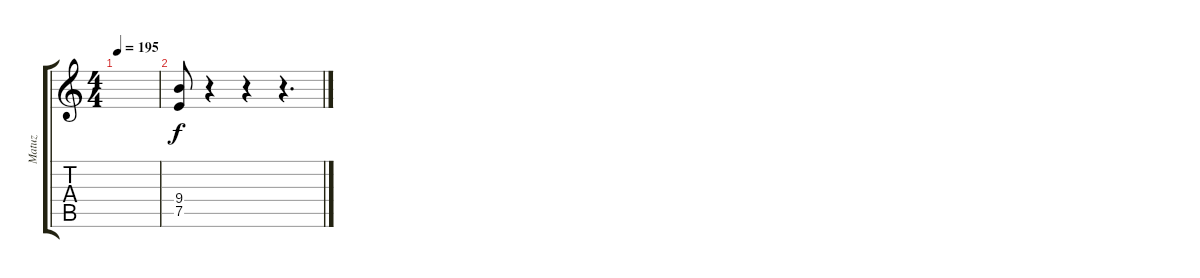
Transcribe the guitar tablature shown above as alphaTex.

\track ("Matuz" "Matuz") {instrument overdrivenguitar}
\staff {score tabs}
\tuning (E4 B3 G3 D3 A2 E2) {hide}
\ts (4 4)
\tempo 195
\clef g2
\ks c
|
(9.4 7.5).8 r.4 r.4 r.4{d}
